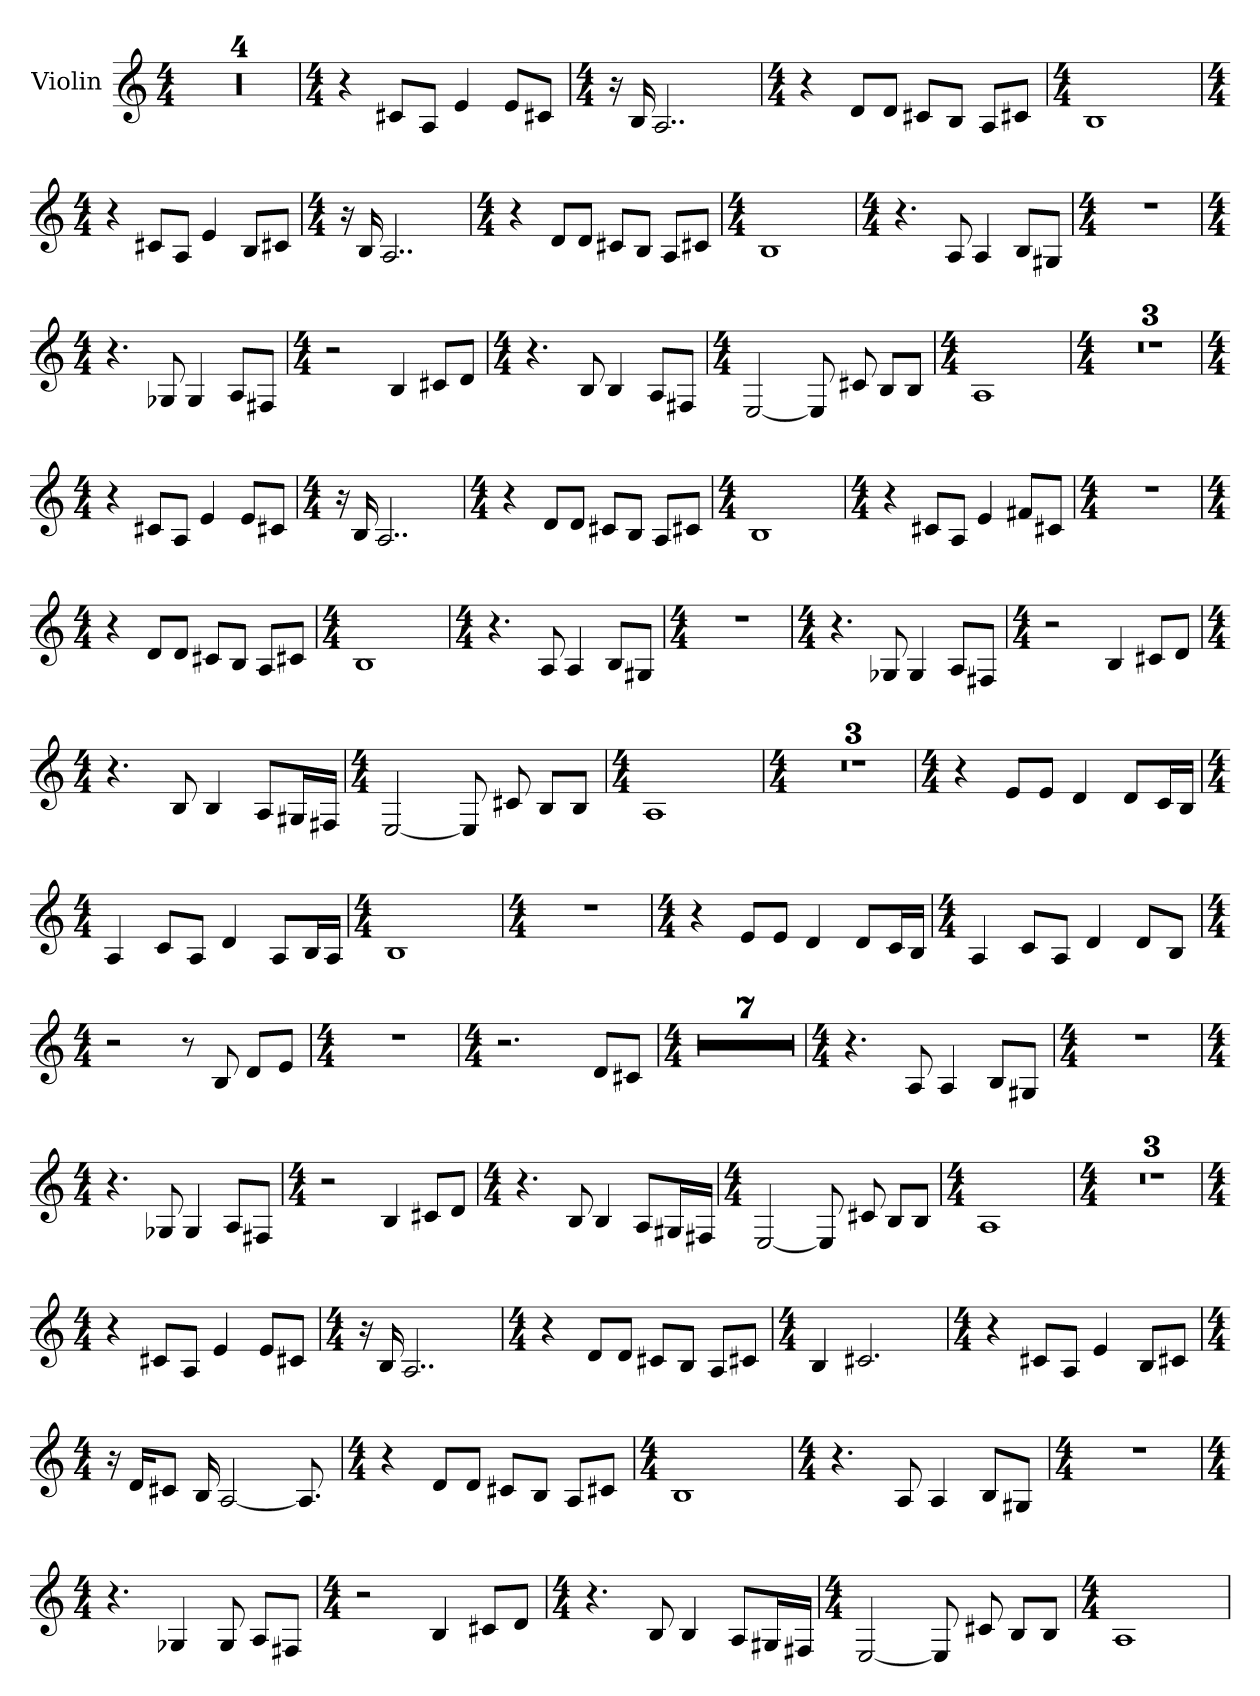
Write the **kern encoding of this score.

**kern
*part1
*staff1
*I"Violin
*I'Vln
*M4/4
=
1r
=
*M4/4
1r
=
*M4/4
1r
=
*M4/4
1r
=
*M4/4
4r
8c#XL
8AJ
4e
8eL
8c#XJ
=
*M4/4
16r
16B
2..A
=
*M4/4
4r
8dL
8dJ
8c#XL
8BJ
8AL
8c#XJ
=
*M4/4
1B
=
*M4/4
4r
8c#XL
8AJ
4e
8BL
8c#XJ
=
*M4/4
16r
16B
2..A
=
*M4/4
4r
8dL
8dJ
8c#XL
8BJ
8AL
8c#XJ
=
*M4/4
1B
=
*M4/4
4.r
8A
4A
8BL
8G#XJ
=
*M4/4
1r
=
*M4/4
4.r
8G-X
4G-
8AL
8F#XJ
=
*M4/4
2r
4B
8c#XL
8dJ
=
*M4/4
4.r
8B
4B
8AL
8F#XJ
=
*M4/4
[2E
8E]
8c#X
8BL
8BJ
=
*M4/4
1A
=
*M4/4
1r
=
*M4/4
1r
=
*M4/4
1r
=
*M4/4
4r
8c#XL
8AJ
4e
8eL
8c#XJ
=
*M4/4
16r
16B
2..A
=
*M4/4
4r
8dL
8dJ
8c#XL
8BJ
8AL
8c#XJ
=
*M4/4
1B
=
*M4/4
4r
8c#XL
8AJ
4e
8f#XL
8c#XJ
=
*M4/4
1r
=
*M4/4
4r
8dL
8dJ
8c#XL
8BJ
8AL
8c#XJ
=
*M4/4
1B
=
*M4/4
4.r
8A
4A
8BL
8G#XJ
=
*M4/4
1r
=
*M4/4
4.r
8G-X
4G-
8AL
8F#XJ
=
*M4/4
2r
4B
8c#XL
8dJ
=
*M4/4
4.r
8B
4B
8AL
16G#XL
16F#XJJ
=
*M4/4
[2E
8E]
8c#X
8BL
8BJ
=
*M4/4
1A
=
*M4/4
1r
=
*M4/4
1r
=
*M4/4
1r
=
*M4/4
4r
8eL
8eJ
4d
8dL
16cL
16BJJ
=
*M4/4
4A
8cL
8AJ
4d
8AL
16BL
16AJJ
=
*M4/4
1B
=
*M4/4
1r
=
*M4/4
4r
8eL
8eJ
4d
8dL
16cL
16BJJ
=
*M4/4
4A
8cL
8AJ
4d
8dL
8BJ
=
*M4/4
2r
8r
8B
8dL
8eJ
=
*M4/4
1r
=
*M4/4
2.r
8dL
8c#XJ
=
*M4/4
1r
=
*M4/4
1r
=
*M4/4
1r
=
*M4/4
1r
=
*M4/4
1r
=
*M4/4
1r
=
*M4/4
1r
=
*M4/4
4.r
8A
4A
8BL
8G#XJ
=
*M4/4
1r
=
*M4/4
4.r
8G-X
4G-
8AL
8F#XJ
=
*M4/4
2r
4B
8c#XL
8dJ
=
*M4/4
4.r
8B
4B
8AL
16G#XL
16F#XJJ
=
*M4/4
[2E
8E]
8c#X
8BL
8BJ
=
*M4/4
1A
=
*M4/4
1r
=
*M4/4
1r
=
*M4/4
1r
=
*M4/4
4r
8c#XL
8AJ
4e
8eL
8c#XJ
=
*M4/4
16r
16B
2..A
=
*M4/4
4r
8dL
8dJ
8c#XL
8BJ
8AL
8c#XJ
=
*M4/4
4B
2.c#X
=
*M4/4
4r
8c#XL
8AJ
4e
8BL
8c#XJ
=
*M4/4
16r
16dKL
8c#XJ
16B
[2A
8.A]
=
*M4/4
4r
8dL
8dJ
8c#XL
8BJ
8AL
8c#XJ
=
*M4/4
1B
=
*M4/4
4.r
8A
4A
8BL
8G#XJ
=
*M4/4
1r
=
*M4/4
4.r
4G-X
8G-
8AL
8F#XJ
=
*M4/4
2r
4B
8c#XL
8dJ
=
*M4/4
4.r
8B
4B
8AL
16G#XL
16F#XJJ
=
*M4/4
[2E
8E]
8c#X
8BL
8BJ
=
*M4/4
1A
=
*-
